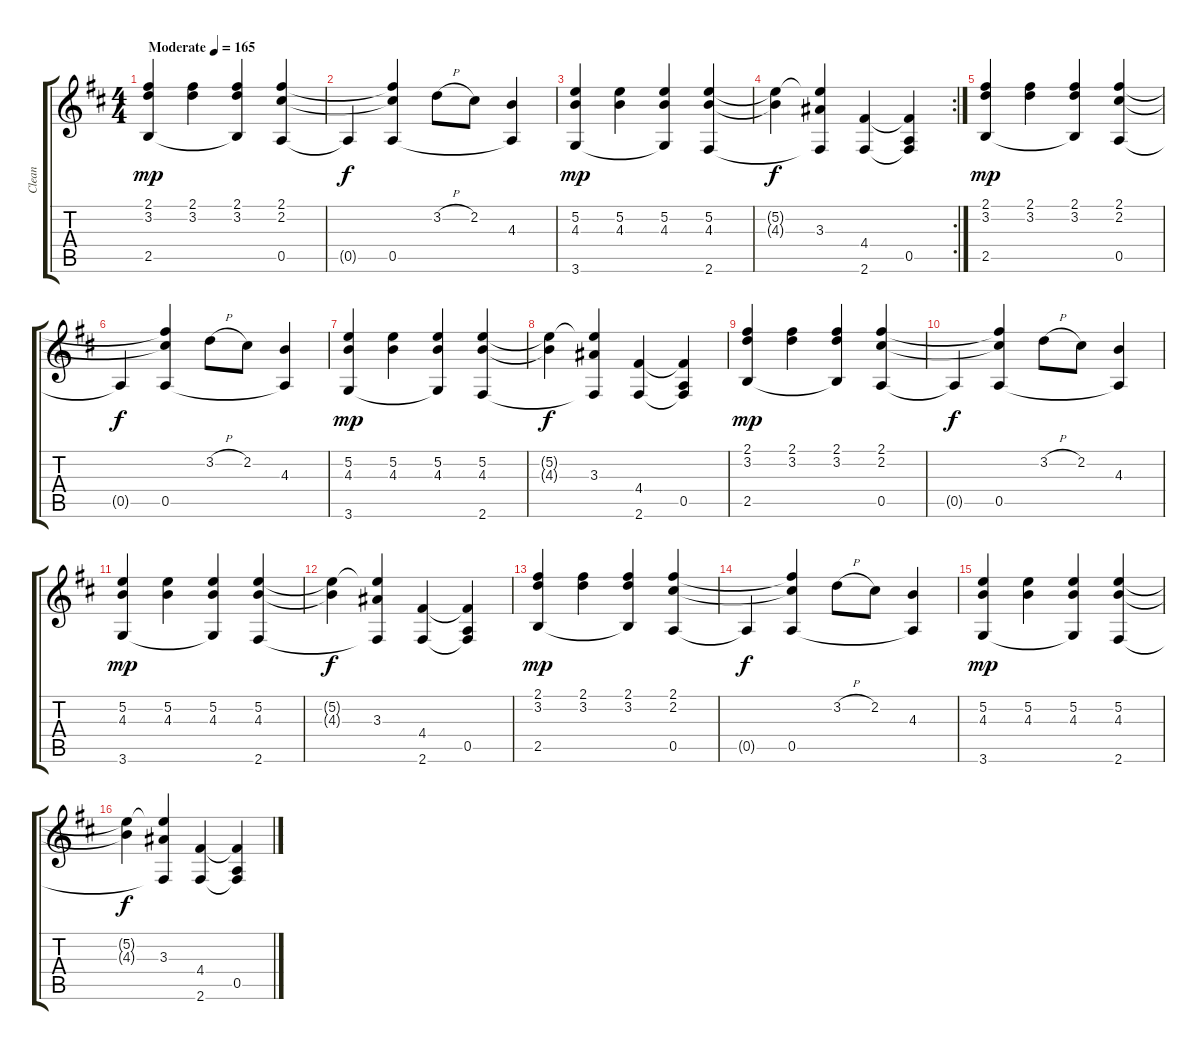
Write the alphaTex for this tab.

\track ("Clean" "Clean") {instrument acousticguitarsteel}
\staff {score tabs}
\tuning (E4 B3 G3 D3 A2 E2) {hide}
\ts (4 4)
\tempo (165 "Moderate")
\clef g2
\ks bminor
(2.1 3.2 2.5).4{dy mp instrument acousticguitarsteel} (2.1 3.2).4 (2.1 3.2 2.5{t}).4 (2.1 2.2 0.5).4 |
0.5{t}.4{dy f} (2.1{t} 2.2{t} 0.5).4 3.2{h}.8 2.2.8 (4.3 0.5{t}).4 |
(5.2 4.3 3.6).4{dy mp} (5.2 4.3).4 (5.2 4.3 3.6{t}).4 (5.2 4.3 2.6).4 |
\rc 2
(5.2{t} 4.3{t}).4{dy f} (5.2{t} 3.3 2.6{t}).4 (4.4 2.6).4 (4.4{t} 0.5 2.6{t}).4 |
(2.1 3.2 2.5).4{dy mp} (2.1 3.2).4 (2.1 3.2 2.5{t}).4 (2.1 2.2 0.5).4 |
0.5{t}.4{dy f} (2.1{t} 2.2{t} 0.5).4 3.2{h}.8 2.2.8 (4.3 0.5{t}).4 |
(5.2 4.3 3.6).4{dy mp} (5.2 4.3).4 (5.2 4.3 3.6{t}).4 (5.2 4.3 2.6).4 |
(5.2{t} 4.3{t}).4{dy f} (5.2{t} 3.3 2.6{t}).4 (4.4 2.6).4 (4.4{t} 0.5 2.6{t}).4 |
(2.1 3.2 2.5).4{dy mp} (2.1 3.2).4 (2.1 3.2 2.5{t}).4 (2.1 2.2 0.5).4 |
0.5{t}.4{dy f} (2.1{t} 2.2{t} 0.5).4 3.2{h}.8 2.2.8 (4.3 0.5{t}).4 |
(5.2 4.3 3.6).4{dy mp} (5.2 4.3).4 (5.2 4.3 3.6{t}).4 (5.2 4.3 2.6).4 |
(5.2{t} 4.3{t}).4{dy f} (5.2{t} 3.3 2.6{t}).4 (4.4 2.6).4 (4.4{t} 0.5 2.6{t}).4 |
(2.1 3.2 2.5).4{dy mp} (2.1 3.2).4 (2.1 3.2 2.5{t}).4 (2.1 2.2 0.5).4 |
0.5{t}.4{dy f} (2.1{t} 2.2{t} 0.5).4 3.2{h}.8 2.2.8 (4.3 0.5{t}).4 |
(5.2 4.3 3.6).4{dy mp} (5.2 4.3).4 (5.2 4.3 3.6{t}).4 (5.2 4.3 2.6).4 |
(5.2{t} 4.3{t}).4{dy f} (5.2{t} 3.3 2.6{t}).4 (4.4 2.6).4 (4.4{t} 0.5 2.6{t}).4
